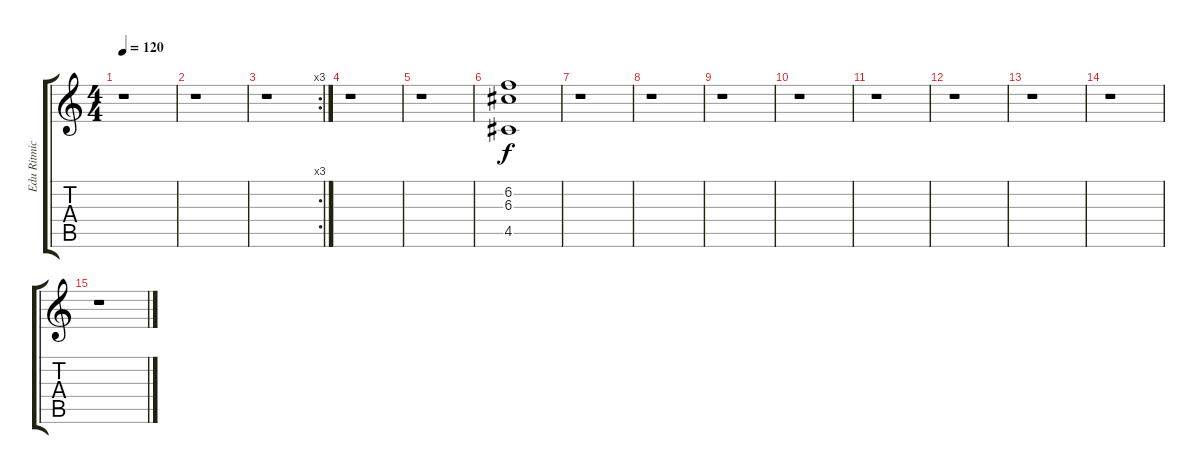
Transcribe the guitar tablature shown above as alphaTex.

\track ("Edu Ritmica" "Edu Ritmic") {instrument distortionguitar}
\staff {score tabs}
\tuning (E4 B3 G3 D3 A2 E2) {hide}
\ts (4 4)
\tempo 120
\clef g2
\ks c
r.1{dy f} |
r.1 |
\rc 3
r.1 |
r.1 |
r.1 |
(6.2 6.3 4.5).1 |
r.1 |
r.1 |
r.1 |
r.1 |
r.1 |
r.1 |
r.1 |
r.1 |
r.1
